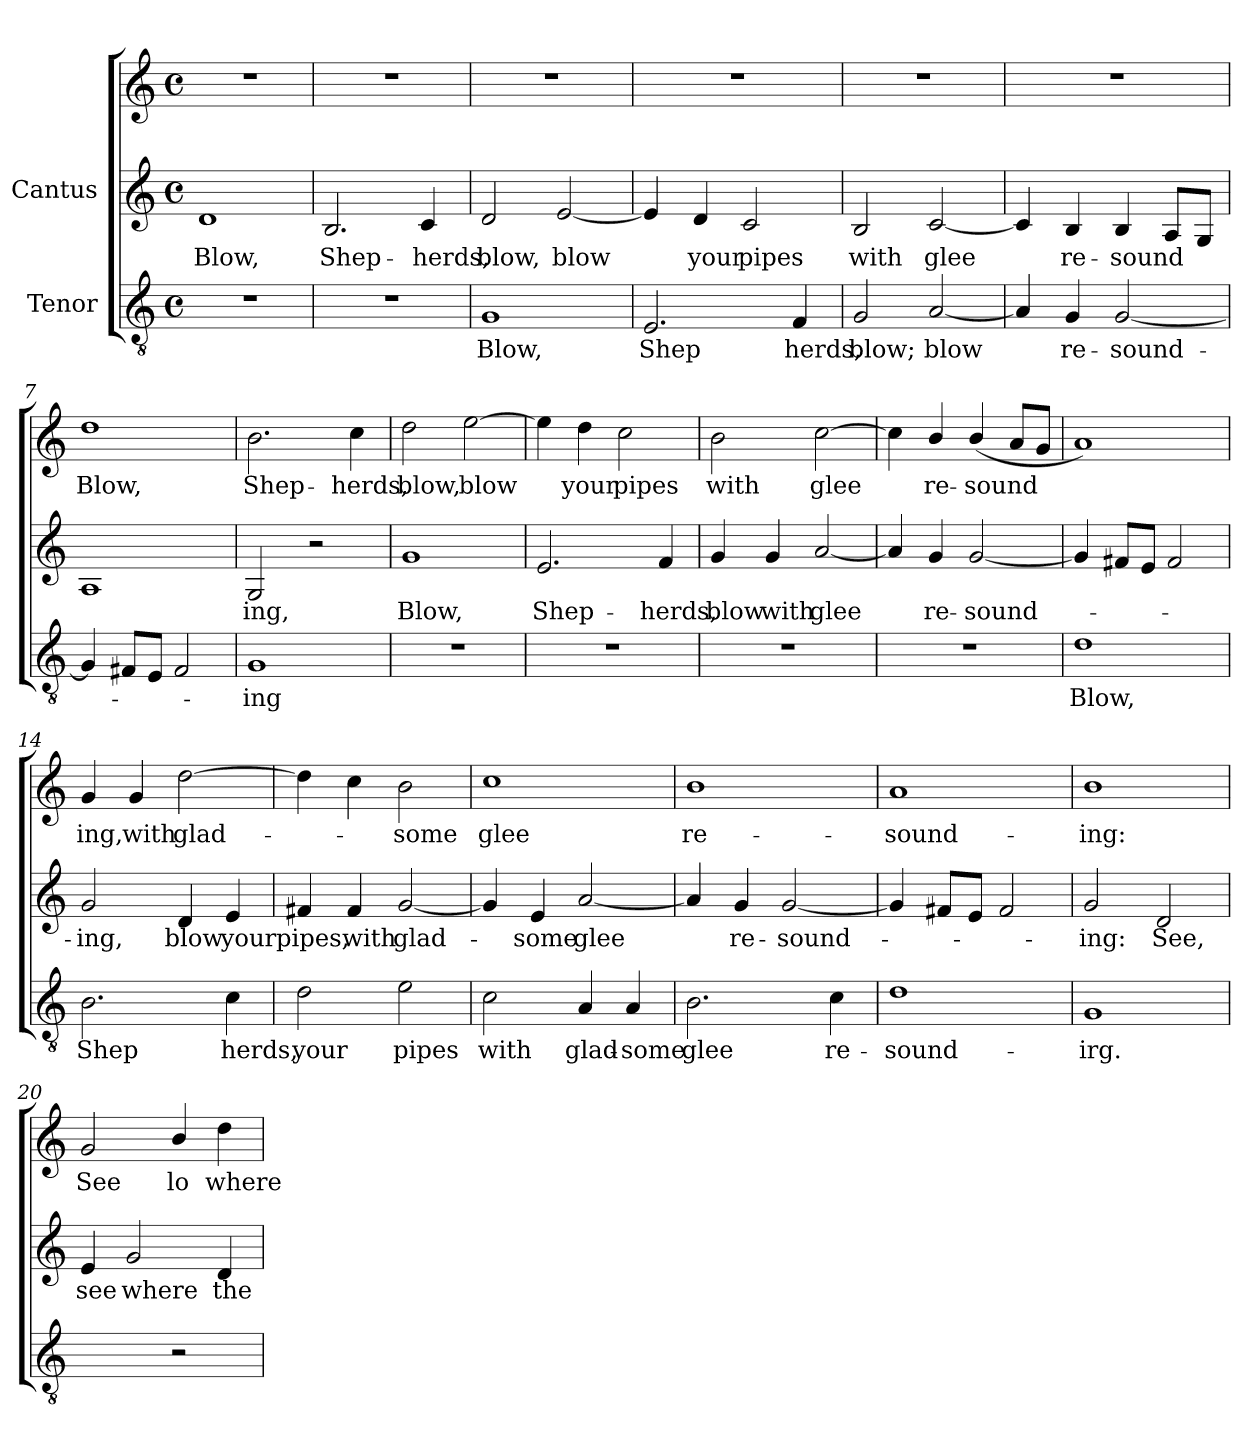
**kern	**text	**kern	**text	**kern	**text
*part2	*part2	*part1	*part1	*part1	*part1
*staff3	*staff3	*staff2	*staff2	*staff1	*staff1
*I"Tenor	*	*I"Cantus	*	*	*
!!LO:PB:g=z
*stria5	*	*stria5	*	*stria5	*
*clefGv2	*	*clefG2	*	*clefG2	*
*M4/4	*	*M4/4	*	*M4/4	*
*met(c)	*	*met(c)	*	*met(c)	*
*MM156	*	*MM156	*	*MM156	*
=1	=1	=1	=1	=1	=1
!	!	!	!LO:LY:b:cj	!	!
1r	.	1d	Blow,	1r	.
=2	=2	=2	=2	=2	=2
!	!	!	!LO:LY:b:cj	!	!
1r	.	2.B/	Shep-	1r	.
!	!	!	!LO:LY:b:cj	!	!
.	.	4c/	-herds,	.	.
=3	=3	=3	=3	=3	=3
!	!LO:LY:b:cj	!	!LO:LY:b:cj	!	!
1G	Blow,	2d/	blow,	1r	.
!	!	!	!LO:LY:b:cj	!	!
.	.	[<2e/	blow	.	.
=4	=4	=4	=4	=4	=4
!	!LO:LY:b:cj	!	!LO:LY:b:cj	!	!
2.E/	Shep	4e/]	.	1r	.
!	!	!	!LO:LY:b:cj	!	!
.	.	4d/	your	.	.
!	!	!	!LO:LY:b:cj	!	!
.	.	2c/	pipes	.	.
!	!LO:LY:b:cj	!	!	!	!
4F/	herds,	.	.	.	.
=5	=5	=5	=5	=5	=5
!	!LO:LY:b:cj	!	!LO:LY:b:cj	!	!
2G/	blow;	2B/	with	1r	.
!	!LO:LY:b:cj	!	!LO:LY:b:cj	!	!
[<2A/	blow	[<2c/	glee	.	.
=6	=6	=6	=6	=6	=6
!	!LO:LY:b:cj	!	!LO:LY:b:cj	!	!
4A/]	.	4c/]	.	1r	.
!	!LO:LY:b:cj	!	!LO:LY:b:cj	!	!
4G/	re-	4B/	re-	.	.
!	!LO:LY:b:cj	!	!LO:LY:b:cj	!	!
[<2G/	-sound-	4B/	-sound-	.	.
!	!	!	!LO:LY:b:cj	!	!
.	.	8A/L	--	.	.
!	!	!	!LO:LY:b:cj	!	!
.	.	8G/J	--	.	.
!!LO:LB:g=z
=7	=7	=7	=7	=7	=7
!	!	!	!	!	!LO:LY:b:cj
4G/]	.	1A	.	1dd	-Blow,
8F#X/L	.	.	.	.	.
8E/J	.	.	.	.	.
2F#/	.	.	.	.	.
=8	=8	=8	=8	=8	=8
!	!LO:LY:b:cj	!	!LO:LY:b:cj	!	!LO:LY:b:cj
1G	-ing	2G/	ing,	2.b\	Shep-
.	.	2r	.	.	.
!	!	!	!	!	!LO:LY:b:cj
.	.	.	.	4cc\	-herds,
=9	=9	=9	=9	=9	=9
!	!	!	!LO:LY:b:cj	!	!LO:LY:b:cj
1r	.	1g	Blow,	2dd\	blow,
!	!	!	!	!	!LO:LY:b:cj
.	.	.	.	[>2ee\	blow
=10	=10	=10	=10	=10	=10
!	!	!	!LO:LY:b:cj	!	!LO:LY:b:cj
1r	.	2.e/	Shep-	4ee\]	.
!	!	!	!	!	!LO:LY:b:cj
.	.	.	.	4dd\	your
!	!	!	!	!	!LO:LY:b:cj
.	.	.	.	2cc\	pipes
!	!	!	!LO:LY:b:cj	!	!
.	.	4f/	-herds,	.	.
=11	=11	=11	=11	=11	=11
!	!	!	!LO:LY:b:cj	!	!LO:LY:b:cj
1r	.	4g/	blow	2b\	with
!	!	!	!LO:LY:b:cj	!	!
.	.	4g/	with	.	.
!	!	!	!LO:LY:b:cj	!	!LO:LY:b:cj
.	.	[<2a/	glee	[>2cc\	glee
=12	=12	=12	=12	=12	=12
!	!	!	!LO:LY:b:cj	!	!LO:LY:b:cj
1r	.	4a/]	-	4cc\]	.
!	!	!	!LO:LY:b:cj	!	!LO:LY:b:cj
.	.	4g/	re-	4b/	re-
!	!	!	!LO:LY:b:cj	!	!LO:LY:b:cj
.	.	[<2g/	-sound-	(<4b/	-sound-
!	!	!	!	!	!LO:LY:b:cj
.	.	.	.	8a/L	--
!	!	!	!	!	!LO:LY:b:cj
.	.	.	.	8g/J	--
!!LO:LB:g=z
=13	=13	=13	=13	=13	=13
!	!LO:LY:b:cj	!	!	!	!
1d	Blow,	4g/]	.	1a)	.
.	.	8f#X/L	.	.	.
.	.	8e/J	.	.	.
.	.	2f#/	.	.	.
=14	=14	=14	=14	=14	=14
!	!LO:LY:b:cj	!	!LO:LY:b:cj	!	!LO:LY:b:cj
2.B\	Shep	2g/	-ing,	4g/	-ing,
!	!	!	!	!	!LO:LY:b:cj
.	.	.	.	4g/	with
!	!	!	!LO:LY:b:cj	!	!LO:LY:b:cj
.	.	4d/	blow	[>2dd\	glad-
!	!LO:LY:b:cj	!	!LO:LY:b:cj	!	!
4c\	herds,	4e/	your	.	.
=15	=15	=15	=15	=15	=15
!	!LO:LY:b:cj	!	!LO:LY:b:cj	!	!LO:LY:b:cj
2d\	your	4f#X/	pipes,	4dd\]	.
!	!	!	!LO:LY:b:cj	!	!LO:LY:b:cj
.	.	4f#/	with	4cc\	.
!	!LO:LY:b:cj	!	!LO:LY:b:cj	!	!LO:LY:b:cj
2e\	pipes	[<2g/	glad-	2b\	some
=16	=16	=16	=16	=16	=16
!	!LO:LY:b:cj	!	!LO:LY:b:cj	!	!LO:LY:b:cj
2c\	with	4g/]	.	1cc	-glee
!	!	!	!LO:LY:b:cj	!	!
.	.	4e/	some	.	.
!	!LO:LY:b:cj	!	!LO:LY:b:cj	!	!
4A/	glad-	[<2a/	glee	.	.
!	!LO:LY:b:cj	!	!	!	!
4A/	-some	.	.	.	.
=17	=17	=17	=17	=17	=17
!	!LO:LY:b:cj	!	!LO:LY:b:cj	!	!LO:LY:b:cj
2.B\	glee	4a/]	-	1b	re-
!	!	!	!LO:LY:b:cj	!	!
.	.	4g/	re-	.	.
!	!	!	!LO:LY:b:cj	!	!
.	.	[<2g/	-sound-	.	.
!	!LO:LY:b:cj	!	!	!	!
4c\	re-	.	.	.	.
!!LO:LB:g=z
=18	=18	=18	=18	=18	=18
!	!LO:LY:b:cj	!	!	!	!LO:LY:b:cj
1d	-sound-	4g/]	.	1a	-sound-
.	.	8f#X/L	.	.	.
.	.	8e/J	.	.	.
.	.	2f#/	.	.	.
=19	=19	=19	=19	=19	=19
!	!LO:LY:b:cj	!	!LO:LY:b:cj	!	!LO:LY:b:cj
1G	-irg.	2g/	ing:	1b	-ing:
!	!	!	!LO:LY:b:cj	!	!
.	.	2d/	See,	.	.
=20	=20	=20	=20	=20	=20
!	!	!	!LO:LY:b:cj	!	!LO:LY:b:cj
2ryy	.	4e/	see	2g/	See
!	!	!	!LO:LY:b:cj	!	!
.	.	2g/	where	.	.
!	!	!	!	!	!LO:LY:b:cj
2r	.	.	.	4b/	lo
!	!	!	!LO:LY:b:cj	!	!LO:LY:b:cj
.	.	4d/	the	4dd\	where
=	=	=	=	=	=
*-	*-	*-	*-	*-	*-
